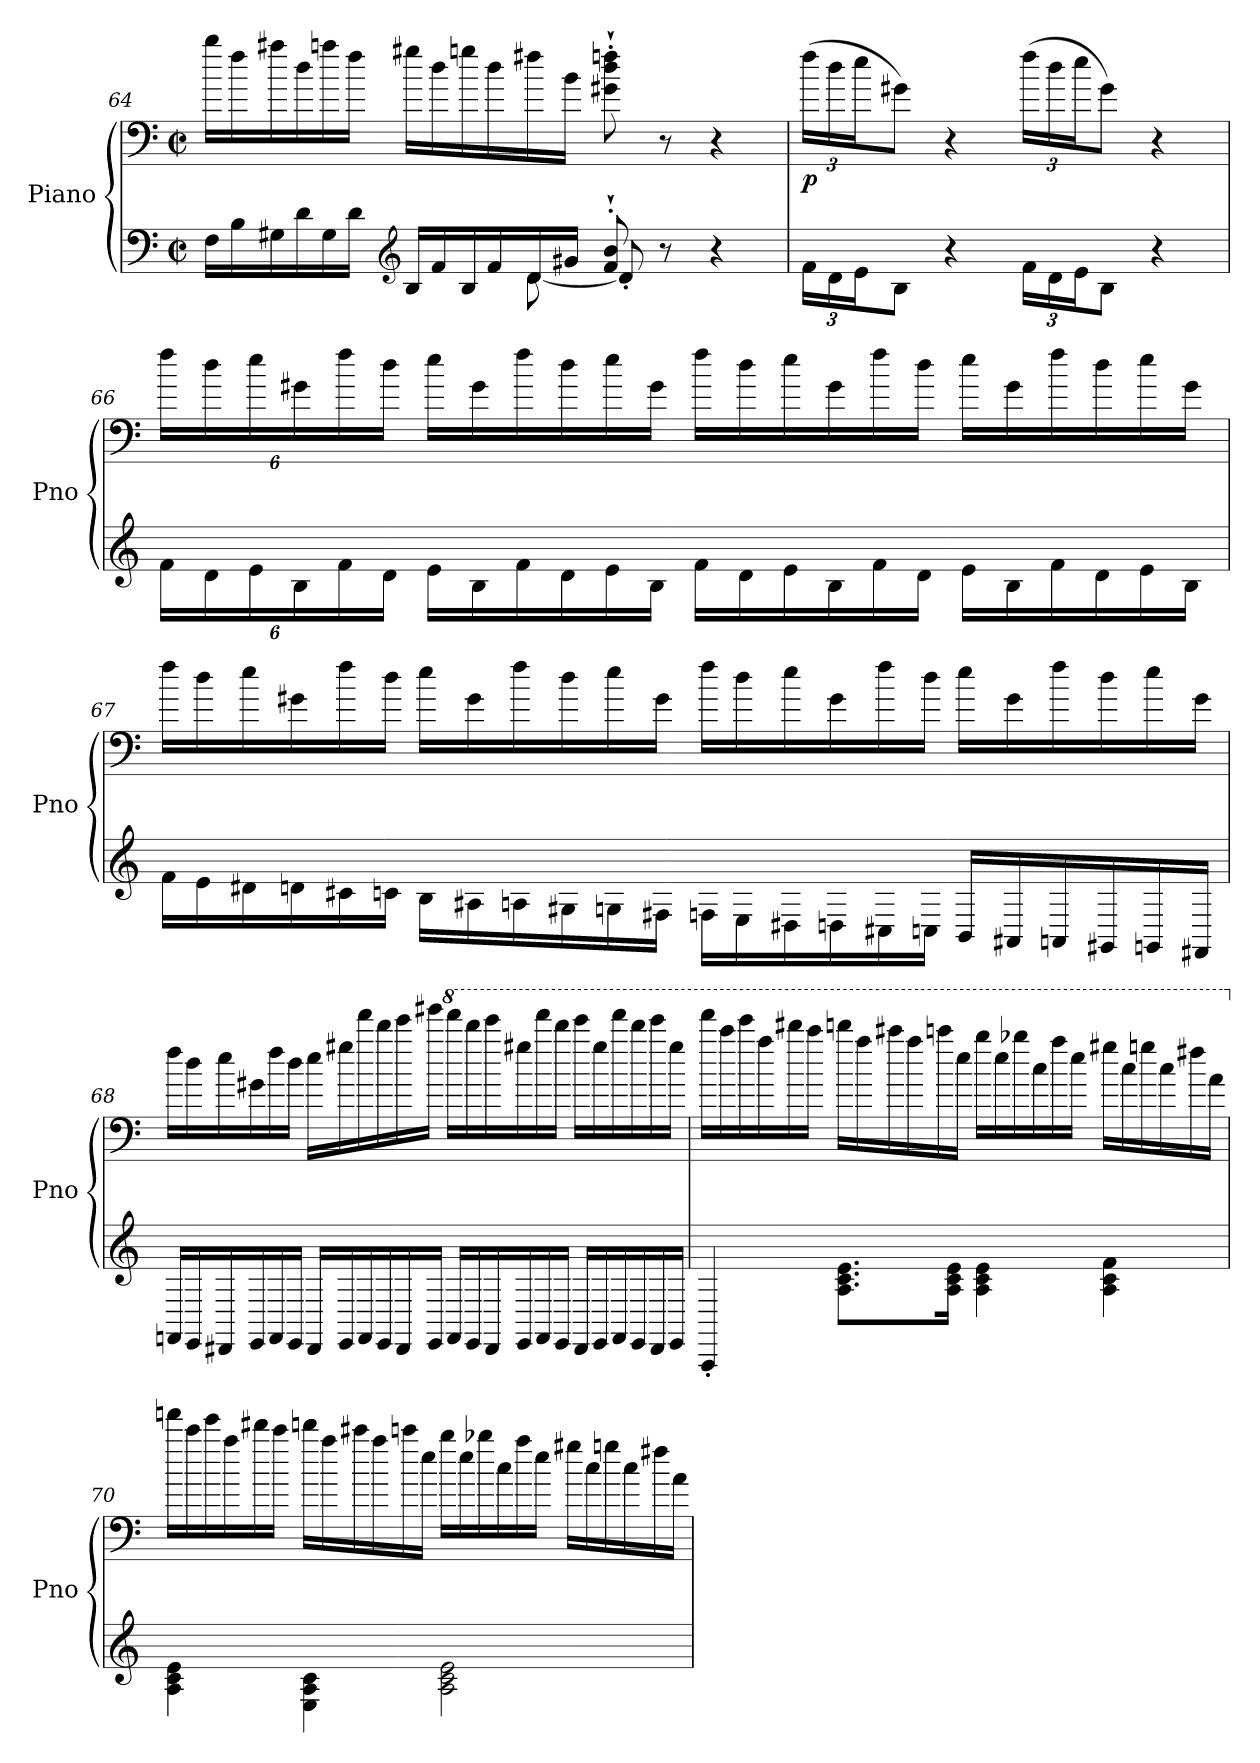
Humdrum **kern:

**kern	**kern	**dynam
*part1	*part1	*part1
*staff2	*staff1	*staff1/2
*I"Piano	*	*
*I'Pno	*	*
*clefF4	*clefF4	*
*k[]	*k[]	*
*M4/4	*M4/4	*
*met(c|)	*met(c|)	*
*Xtuplet	*Xtuplet	*
=64	=64	=64
*^	*	*
24F\LL	12%5ryy	24bb\LL	.
24B\	.	24ff\	.
24G#X\	.	24aa#X\	.
24d\	.	24dd\	.
24G#\	.	24aan\	.
24d\JJ	.	24ff\JJ	.
*clefG2	*	*	*
24B/LL	.	24gg#X\LL	.
24f/	.	24dd\	.
24B/	.	24ggn\	.
24f/	.	24dd\	.
24d/	[12d\	24ff#X\	.
24g#X/JJ	.	24b\JJ	.
!	!	!	!LO:DY:b
8f/`' 8b/`'	8d'/]	8g#X\`' 8dd\`' 8ffn\`'	other-dynamics
8r	4.ryy	8r	.
4r	.	4r	.
*v	*v	*	*
!!LO:LB:g=z
=65	=65	=65
*tuplet	*	*
*Xbrackettup	*tuplet	*
*	*Xbrackettup	*
!	!	!LO:DY:b
24f\LL	(24ff\LL	p
24d\	24dd\	.
24e\J	24ee\J	.
8B\J	8g#X\J)	.
4r	4r	.
24f\LL	(24ff\LL	.
24d\	24dd\	.
24e\J	24ee\J	.
8B\J	8g#\J)	.
4r	4r	.
=66	=66	=66
24f\LL	24ff\LL	.
24d\	24dd\	.
24e\	24ee\	.
24B\	24g#X\	.
24f\	24ff\	.
24d\JJ	24dd\JJ	.
*Xtuplet	*Xtuplet	*
24e\LL	24ee\LL	.
24B\	24g#\	.
24f\	24ff\	.
24d\	24dd\	.
24e\	24ee\	.
24B\JJ	24g#\JJ	.
!	!	!LO:DY:b
24f\LL	24ff\LL	other-dynamics
24d\	24dd\	.
24e\	24ee\	.
24B\	24g#\	.
24f\	24ff\	.
24d\JJ	24dd\JJ	.
24e\LL	24ee\LL	.
24B\	24g#\	.
24f\	24ff\	.
24d\	24dd\	.
24e\	24ee\	.
24B\JJ	24g#\JJ	.
!!LO:LB:g=z
=67	=67	=67
24f\LL	24ff\LL	.
24e\	24dd\	.
24d#X\	24ee\	.
24dn\	24g#X\	.
24c#X\	24ff\	.
24cn\JJ	24dd\JJ	.
24B\LL	24ee\LL	.
24A#X\	24g#\	.
24An\	24ff\	.
24G#X\	24dd\	.
24Gn\	24ee\	.
24F#X\JJ	24g#\JJ	.
24Fn\LL	24ff\LL	.
24E\	24dd\	.
24D#X\	24ee\	.
24Dn\	24g#\	.
24C#X\	24ff\	.
24Cn\JJ	24dd\JJ	.
24BB/LL	24ee\LL	.
24AA#X/	24g#\	.
24AAn/	24ff\	.
24GG#X/	24dd\	.
24GGn/	24ee\	.
24FF#X/JJ	24g#\JJ	.
!!LO:LB:g=z
=68	=68	=68
24FFn/LL	24ff\LL	.
24EE/	24dd\	.
24DD#X/	24ee\	.
24EE/	24g#X\	.
24FF/	24ff\	.
24EE/JJ	24dd\JJ	.
24DD#/LL	24ee\LL	.
24EE/	24gg#X\	.
24FF/	24fff\	.
24EE/	24ddd\	.
24DD#/	24eee\	.
24EE/JJ	24ggg#X\JJ	.
*	*8va	*
24FF/LL	24ffff\LL	.
24EE/	24dddd\	.
24DD#/	24eeee\	.
24EE/	24ggg#X\	.
24FF/	24ffff\	.
24EE/JJ	24dddd\JJ	.
24DD#/LL	24eeee\LL	.
24EE/	24ggg#\	.
24FF/	24ffff\	.
24EE/	24dddd\	.
24DD#/	24eeee\	.
24EE/JJ	24ggg#\JJ	.
!!LO:PB:g=z
=69	=69	=69
!	!	!LO:DY:a=2
!	!	!LO:DY:n=1:b
4AAA'/	24ffff\LL	fz f
.	24cccc\	.
.	24eeee\	.
.	24aaa\	.
.	24dddd#X\	.
.	24cccc\JJ	.
8.A\ 8.c\ 8.e\L	24ddddn\LL	.
.	24aaa\	.
.	24cccc#X\	.
.	24aaa\	.
.	24ccccn\	.
16A\ 16c\ 16e\Jk	.	.
.	24eee\JJ	.
4A\ 4c\ 4e\	24bbb\LL	.
.	24eee\	.
.	24bbb-X\	.
.	24ccc\	.
.	24aaa\	.
.	24eee\JJ	.
4A\ 4c\ 4f\	24ggg#X\LL	.
.	24ccc\	.
.	24gggn\	.
.	24ccc\	.
.	24fff#X\	.
.	24aa\JJ	.
!!LO:LB:g=z
=70	=70	=70
*	*X8va	*
4A\ 4c\ 4e\	24fffn\LL	.
.	24ccc\	.
.	24eee\	.
.	24aa\	.
.	24ddd#X\	.
.	24ccc\JJ	.
4E\ 4A\ 4c\	24dddn\LL	.
.	24aa\	.
.	24ccc#X\	.
.	24aa\	.
.	24cccn\	.
.	24ee\JJ	.
2A\ 2c\ 2e\	24bb\LL	.
.	24ee\	.
.	24bb-X\	.
.	24cc\	.
.	24aa\	.
.	24ee\JJ	.
.	24gg#X\LL	.
.	24cc\	.
.	24ggn\	.
.	24cc\	.
.	24ff#X\	.
.	24a\JJ	.
=	=	=
*-	*-	*-
